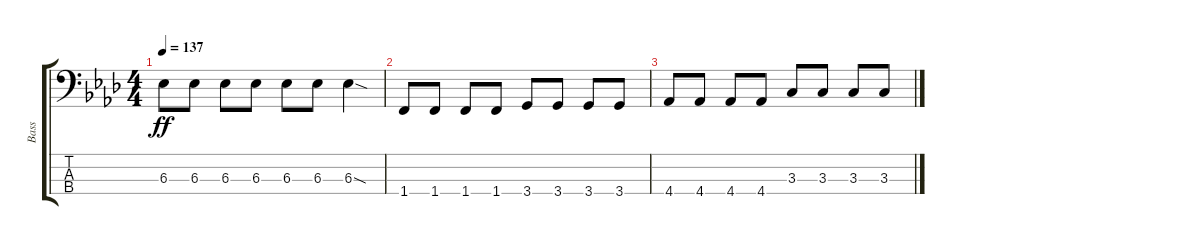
\track ("Bass" "Bass") {instrument electricbasspick}
\staff {score tabs}
\tuning (G2 D2 A1 E1) {hide}
\ts (4 4)
\tempo 137
\clef f4
\ks ab
6.3.8{dy ff} 6.3.8 6.3.8 6.3.8 6.3.8 6.3.8 6.3{sod}.4 |
1.4.8 1.4.8 1.4.8 1.4.8 3.4.8 3.4.8 3.4.8 3.4.8 |
4.4.8 4.4.8 4.4.8 4.4.8 3.3.8 3.3.8 3.3.8 3.3.8
